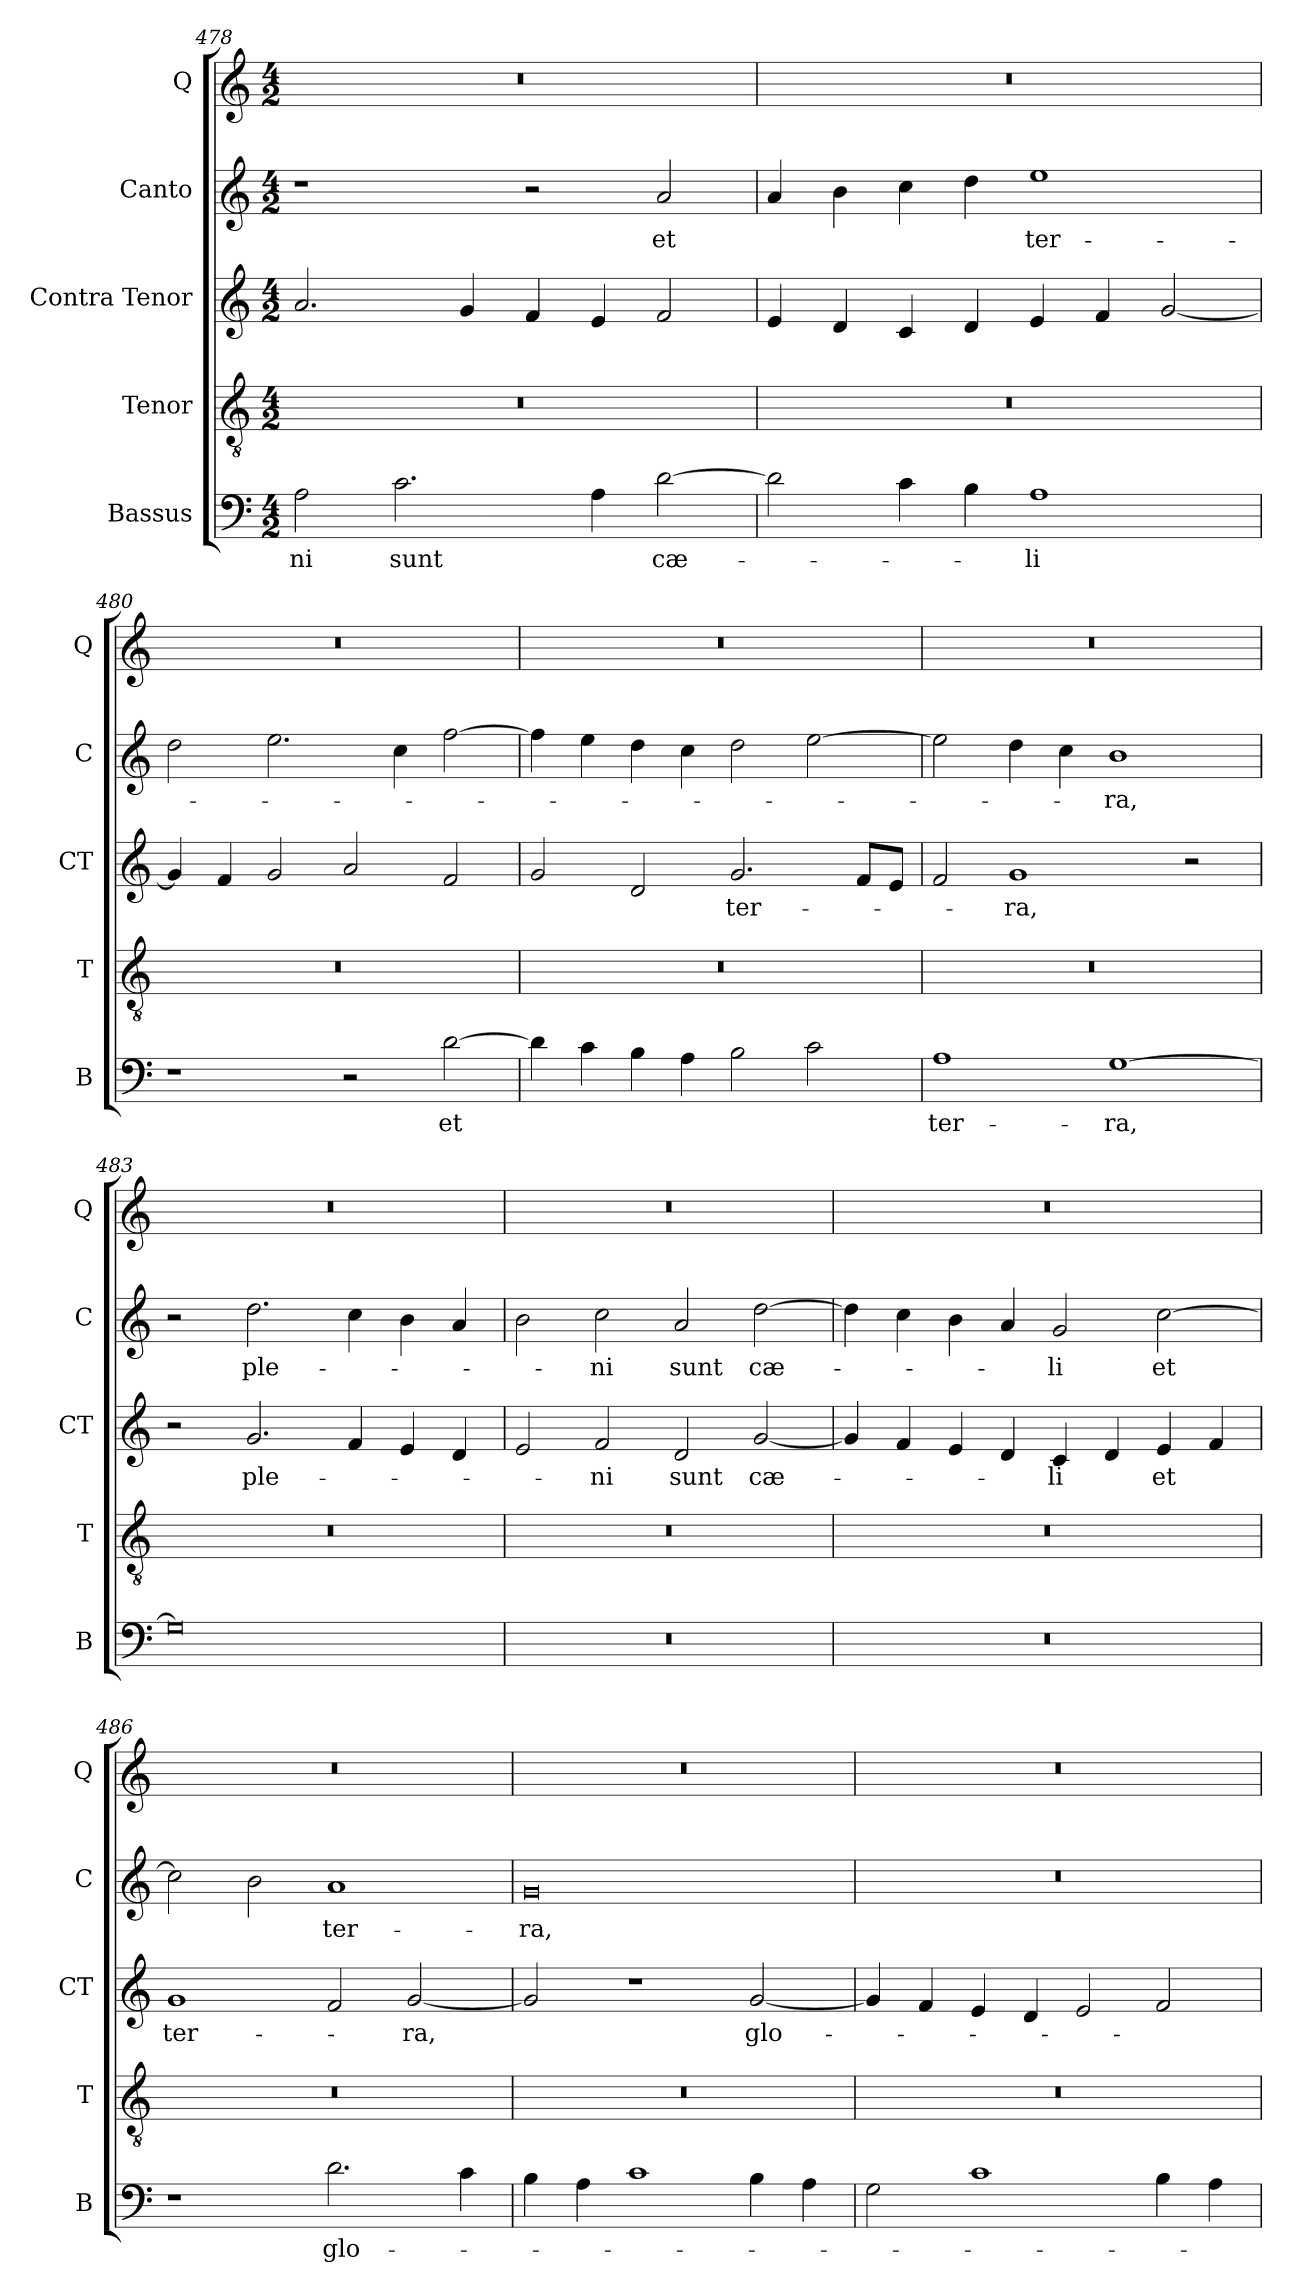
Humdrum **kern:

**kern	**text	**kern	**kern	**text	**kern	**text	**kern
*part5	*part5	*part4	*part3	*part3	*part2	*part2	*part1
*staff5	*staff5	*staff4	*staff3	*staff3	*staff2	*staff2	*staff1
*I"Bassus	*	*I"Tenor	*I"Contra Tenor	*	*I"Canto	*	*I"Q
*I'B	*	*I'T	*I'CT	*	*I'C	*	*I'Q
*clefF4	*	*clefGv2	*clefG2	*	*clefG2	*	*clefG2
*k[]	*	*k[]	*k[]	*	*k[]	*	*k[]
*C:	*	*C:	*C:	*	*C:	*	*C:
*M4/2	*	*M4/2	*M4/2	*	*M4/2	*	*M4/2
=478	=478	=478	=478	=478	=478	=478	=478
!	!LO:LY:b	!	!	!	!	!	!
2A\	-ni	0r	2.a/	.	1r	.	0r
!	!LO:LY:b	!	!	!	!	!	!
2.c\	sunt	.	.	.	.	.	.
.	.	.	4g/	.	.	.	.
.	.	.	4f/	.	2r	.	.
4A\	.	.	4e/	.	.	.	.
!	!LO:LY:b	!	!	!	!	!	!
!	!	!	!	!	!	!LO:LY:b	!
[2d\	cæ-	.	2f/	.	2a/	et	.
=479	=479	=479	=479	=479	=479	=479	=479
2d\]	.	0r	4e/	.	4a/	.	0r
.	.	.	4d/	.	4b\	.	.
4c\	.	.	4c/	.	4cc\	.	.
4B\	.	.	4d/	.	4dd\	.	.
!	!LO:LY:b	!	!	!	!	!	!
!	!	!	!	!	!	!LO:LY:b	!
1A	-li	.	4e/	.	1ee	ter-	.
.	.	.	4f/	.	.	.	.
.	.	.	[2g/	.	.	.	.
!!LO:PB:g=z
=480	=480	=480	=480	=480	=480	=480	=480
1r	.	0r	4g/]	.	2dd\	.	0r
.	.	.	4f/	.	.	.	.
.	.	.	2g/	.	2.ee\	.	.
2r	.	.	2a/	.	.	.	.
.	.	.	.	.	4cc\	.	.
!	!LO:LY:b	!	!	!	!	!	!
[2d\	et	.	2f/	.	[2ff\	.	.
=481	=481	=481	=481	=481	=481	=481	=481
4d\]	.	0r	2g/	.	4ff\]	.	0r
4c\	.	.	.	.	4ee\	.	.
4B\	.	.	2d/	.	4dd\	.	.
4A\	.	.	.	.	4cc\	.	.
!	!	!	!	!LO:LY:b	!	!	!
2B\	.	.	2.g/	ter-	2dd\	.	.
2c\	.	.	.	.	[2ee\	.	.
.	.	.	8f/L	.	.	.	.
.	.	.	8e/J	.	.	.	.
=482	=482	=482	=482	=482	=482	=482	=482
!	!LO:LY:b	!	!	!	!	!	!
1A	ter-	0r	2f/	.	2ee\]	.	0r
!	!	!	!	!LO:LY:b	!	!	!
.	.	.	1g	-ra,	4dd\	.	.
.	.	.	.	.	4cc\	.	.
!	!LO:LY:b	!	!	!	!	!	!
!	!	!	!	!	!	!LO:LY:b	!
[1G	-ra,	.	.	.	1b	-ra,	.
.	.	.	2r	.	.	.	.
=483	=483	=483	=483	=483	=483	=483	=483
0G]	.	0r	2r	.	2r	.	0r
!	!	!	!	!LO:LY:b	!	!	!
!	!	!	!	!	!	!LO:LY:b	!
.	.	.	2.g/	ple-	2.dd\	ple-	.
.	.	.	4f/	.	4cc\	.	.
.	.	.	4e/	.	4b\	.	.
.	.	.	4d/	.	4a/	.	.
=484	=484	=484	=484	=484	=484	=484	=484
0r	.	0r	2e/	.	2b\	.	0r
!	!	!	!	!LO:LY:b	!	!	!
!	!	!	!	!	!	!LO:LY:b	!
.	.	.	2f/	-ni	2cc\	-ni	.
!	!	!	!	!LO:LY:b	!	!	!
!	!	!	!	!	!	!LO:LY:b	!
.	.	.	2d/	sunt	2a/	sunt	.
!	!	!	!	!LO:LY:b	!	!	!
!	!	!	!	!	!	!LO:LY:b	!
.	.	.	[2g/	cæ-	[2dd\	cæ-	.
!!LO:LB:g=z
=485	=485	=485	=485	=485	=485	=485	=485
0r	.	0r	4g/]	.	4dd\]	.	0r
.	.	.	4f/	.	4cc\	.	.
.	.	.	4e/	.	4b\	.	.
.	.	.	4d/	.	4a/	.	.
!	!	!	!	!LO:LY:b	!	!	!
!	!	!	!	!	!	!LO:LY:b	!
.	.	.	4c/	-li	2g/	-li	.
.	.	.	4d/	.	.	.	.
!	!	!	!	!LO:LY:b	!	!	!
!	!	!	!	!	!	!LO:LY:b	!
.	.	.	4e/	et	[2cc\	et	.
.	.	.	4f/	.	.	.	.
=486	=486	=486	=486	=486	=486	=486	=486
!	!	!	!	!LO:LY:b	!	!	!
1r	.	0r	1g	ter-	2cc\]	.	0r
.	.	.	.	.	2b\	.	.
!	!LO:LY:b	!	!	!	!	!	!
!	!	!	!	!	!	!LO:LY:b	!
2.d\	glo-	.	2f/	.	1a	ter-	.
!	!	!	!	!LO:LY:b	!	!	!
.	.	.	[2g/	-ra,	.	.	.
4c\	.	.	.	.	.	.	.
=487	=487	=487	=487	=487	=487	=487	=487
!	!	!	!	!	!	!LO:LY:b	!
4B\	.	0r	2g/]	.	0g	-ra,	0r
4A\	.	.	.	.	.	.	.
1c	.	.	1r	.	.	.	.
!	!	!	!	!LO:LY:b	!	!	!
4B\	.	.	[2g/	glo-	.	.	.
4A\	.	.	.	.	.	.	.
=488	=488	=488	=488	=488	=488	=488	=488
2G\	.	0r	4g/]	.	0r	.	0r
.	.	.	4f/	.	.	.	.
1c	.	.	4e/	.	.	.	.
.	.	.	4d/	.	.	.	.
.	.	.	2e/	.	.	.	.
4B\	.	.	2f/	.	.	.	.
4A\	.	.	.	.	.	.	.
=	=	=	=	=	=	=	=
*-	*-	*-	*-	*-	*-	*-	*-
